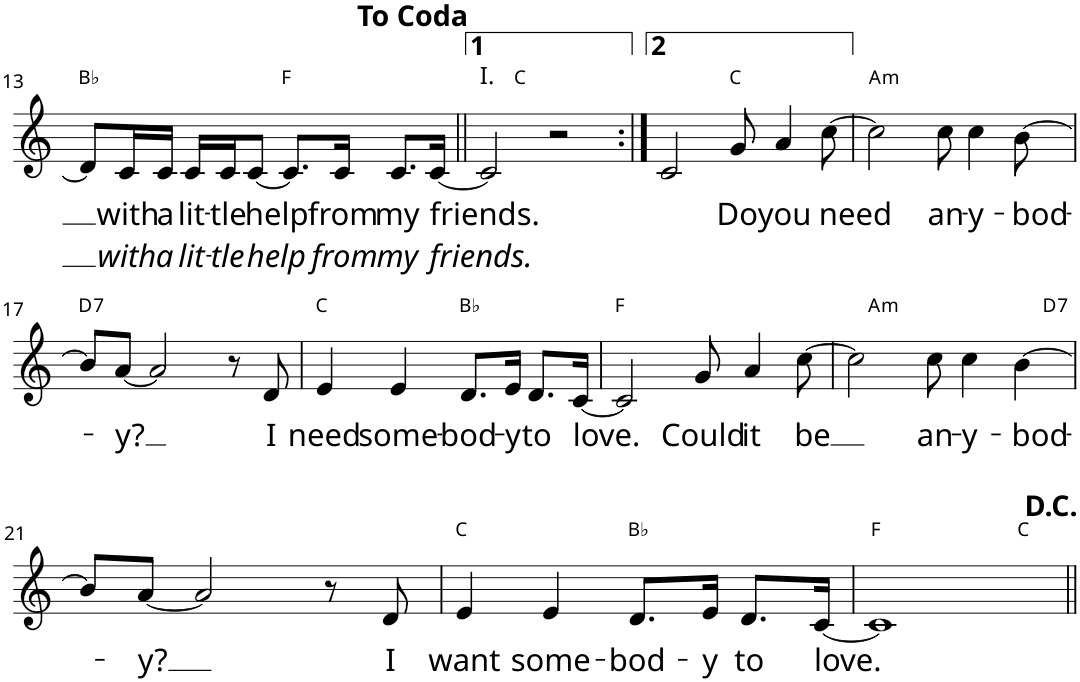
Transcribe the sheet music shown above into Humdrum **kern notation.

**kern	**text	**text	**harte
*part1	*part1	*part1	*part1
*staff1	*staff1	*staff1	*
!!LO:PB:g=z
*clefG2	*	*	*
*k[]	*	*	*
*M4/4	*	*	*
=13	=13	=13	=13
8d/L]	.	.	Bb:maj
!	!LO:LY:b	!LO:LY:b	!
16c/L	with	with	.
!	!LO:LY:b	!LO:LY:b	!
16c/JJ	a	a	.
!	!LO:LY:b	!LO:LY:b	!
16c/LL	lit-	lit-	.
!	!LO:LY:b	!LO:LY:b	!
16c/J	-tle	-tle	.
!	!LO:LY:b	!LO:LY:b	!
[8c/J	-help	help	.
8.c/L]	.	.	F:maj
!	!LO:LY:b	!LO:LY:b	!
16c/Jk	from	from	.
!	!LO:LY:b	!LO:LY:b	!
8.c/L	my	my	.
!	!LO:LY:b	!LO:LY:b	!
[16c/Jk	-friends.	friends.	.
=14||	=14||	=14||	=14||
!LO:TX:a:t=I.	!	!	!
*^	*	*	*
2c/]	4ryy	.	.	.
.	2.ryy	.	.	C:maj
2r	.	.	.	.
*v	*v	*	*	*
=15:|!	=15:|!	=15:|!	=15:|!
2c/	.	.	.
!	!LO:LY:b	!	!
8g/	-Do	.	C:maj
!	!LO:LY:b	!	!
4a/	you	.	.
!	!LO:LY:b	!	!
[8cc\	need	.	.
=16	=16	=16	=16
!	!	!	!LO:H:kt=m
2cc\]	.	.	A:min
!	!LO:LY:b	!	!
8cc\	an-	.	.
!	!LO:LY:b	!	!
4cc\	-y-	.	.
!	!LO:LY:b	!	!
[8b\	-bod-	.	.
!!LO:LB:g=z
=17	=17	=17	=17
!	!	!	!LO:H:kt=7
8b/L]	.	.	D:7
!	!LO:LY:b	!	!
[8a/J	-y?	.	.
2a/]	.	.	.
8r	.	.	.
!	!LO:LY:b	!	!
8d/	I	.	.
=18	=18	=18	=18
!	!LO:LY:b	!	!
4e/	need	.	C:maj
!	!LO:LY:b	!	!
4e/	some-	.	.
!	!LO:LY:b	!	!
8.d/L	-bod-	.	Bb:maj
!	!LO:LY:b	!	!
16e/Jk	-y	.	.
!	!LO:LY:b	!	!
8.d/L	to	.	.
!	!LO:LY:b	!	!
[16c/Jk	love.	.	.
=19	=19	=19	=19
2c/]	.	.	F:maj
!	!LO:LY:b	!	!
8g/	Could	.	.
!	!LO:LY:b	!	!
4a/	it	.	.
!	!LO:LY:b	!	!
[8cc\	be	.	.
=20	=20	=20	=20
*^	*	*	*
2cc\]	8ryy	.	.	.
!	!	!	!	!LO:H:kt=m
.	2..ryy	.	.	A:min
!	!	!LO:LY:b	!	!
8cc\	.	an-	.	.
!	!	!LO:LY:b	!	!
4cc\	.	-y-	.	.
!	!	!LO:LY:b	!	!
[8b\	.	-bod-	.	.
*v	*v	*	*	*
!!LO:LB:g=z
=21	=21	=21	=21
8b/L]	.	.	.
8b\_	.	.	.
!	!LO:LY:b	!	!
[8a/J	-y?	.	.
2a/]	.	.	.
8r	.	.	.
!	!LO:LY:b	!	!
8d/	I	.	.
=22	=22	=22	=22
!	!LO:LY:b	!	!
4e/	want	.	C:maj
!	!LO:LY:b	!	!
4e/	some-	.	.
!	!LO:LY:b	!	!
8.d/L	-bod-	.	Bb:maj
!	!LO:LY:b	!	!
16e/Jk	-y	.	.
!	!LO:LY:b	!	!
8.d/L	to	.	.
!	!LO:LY:b	!	!
[16c/Jk	love.	.	.
=23	=23	=23	=23
*^	*	*	*
1c]	2.ryy	.	.	F:maj
.	4ryy	.	.	C:maj
*v	*v	*	*	*
=||	=||	=||	=||
*-	*-	*-	*-
